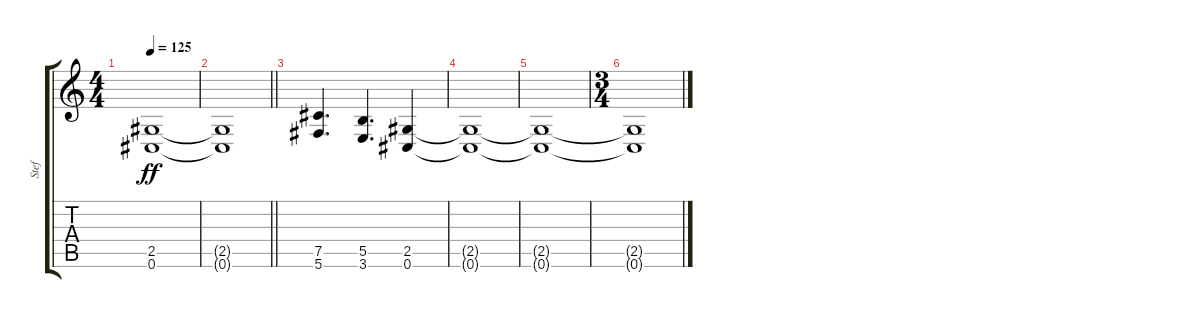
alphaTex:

\track ("Stef" "Stef") {instrument distortionguitar}
\staff {score tabs}
\tuning (Db4 Ab3 E3 B2 Gb2 Db2) {hide}
\ts (4 4)
\tempo 125
\clef g2
\ks c
(2.5{t} 0.6{t}).1{dy ff} |
\barLineRight lightlight
(2.5{t} 0.6{t}).1 |
(7.5 5.6).4{d} (5.5 3.6).4{d} (2.5 0.6).4 |
(2.5{t} 0.6{t}).1 |
(2.5{t} 0.6{t}).1 |
\ts (3 4)
(2.5{t} 0.6{t}).1
